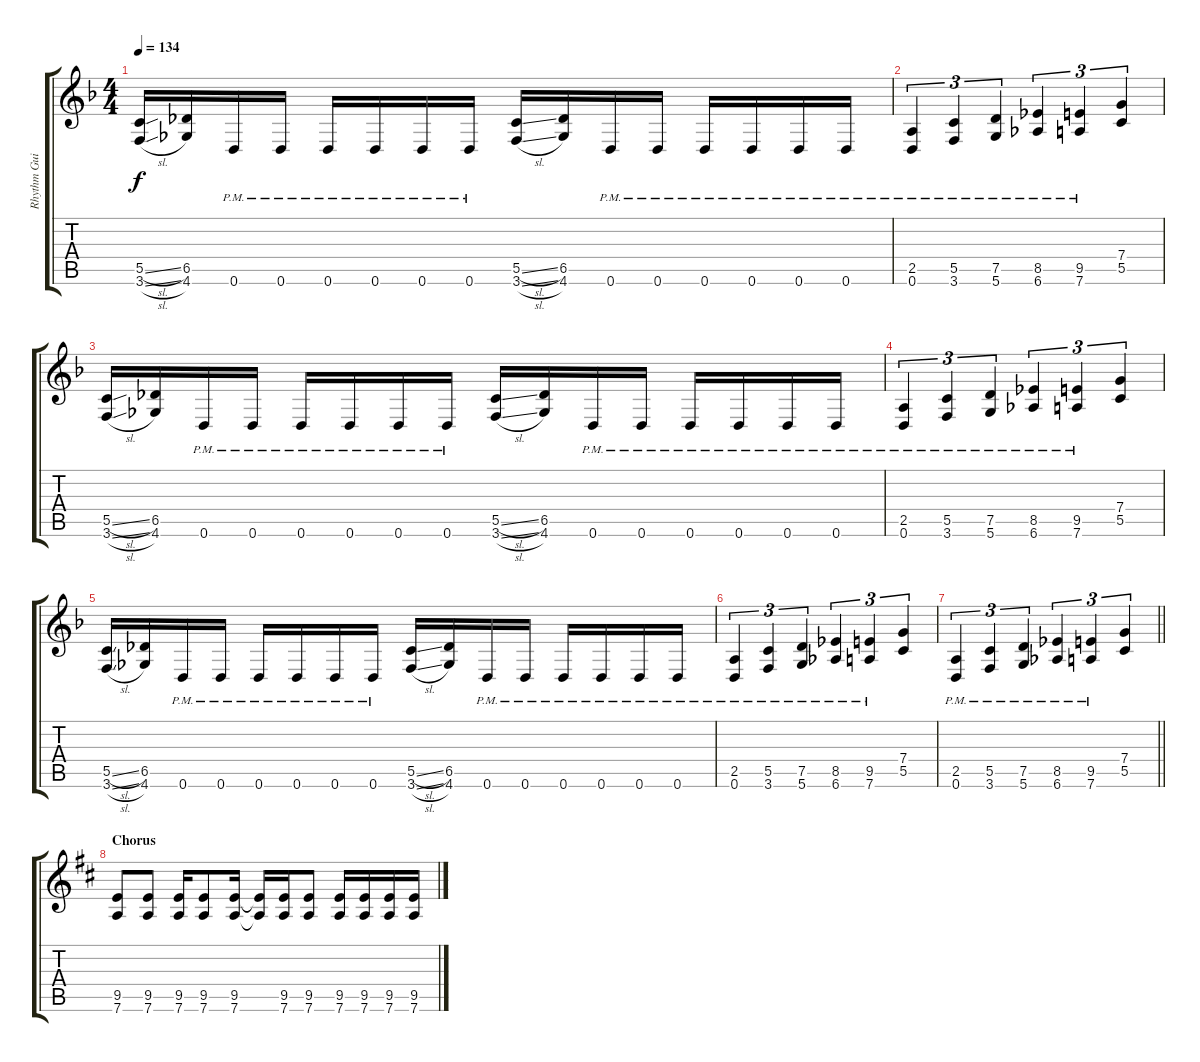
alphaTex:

\track ("Rhythm Guitar 1" "Rhythm Gui") {instrument distortionguitar}
\staff {score tabs}
\tuning (D4 A3 F3 C3 G2 D2) {hide}
\ts (4 4)
\tempo 134
\clef g2
\ks dminor
(5.5{sl} 3.6{sl}).16{dy f} (6.5 4.6).16 0.6{pm}.16 0.6{pm}.16 0.6{pm}.16 0.6{pm}.16 0.6{pm}.16 0.6{pm}.16 (5.5{sl} 3.6{sl}).16 (6.5 4.6).16 0.6{pm}.16 0.6{pm}.16 0.6{pm}.16 0.6{pm}.16 0.6{pm}.16 0.6{pm}.16 |
(2.5{pm} 0.6{pm}).4{tu (3 2)} (5.5{pm} 3.6{pm}).4{tu (3 2)} (7.5{pm} 5.6{pm}).4{tu (3 2)} (8.5{pm} 6.6{pm}).4{tu (3 2)} (9.5{pm} 7.6{pm}).4{tu (3 2)} (7.4 5.5).4{tu (3 2)} |
(5.5{sl} 3.6{sl}).16 (6.5 4.6).16 0.6{pm}.16 0.6{pm}.16 0.6{pm}.16 0.6{pm}.16 0.6{pm}.16 0.6{pm}.16 (5.5{sl} 3.6{sl}).16 (6.5 4.6).16 0.6{pm}.16 0.6{pm}.16 0.6{pm}.16 0.6{pm}.16 0.6{pm}.16 0.6{pm}.16 |
(2.5{pm} 0.6{pm}).4{tu (3 2)} (5.5{pm} 3.6{pm}).4{tu (3 2)} (7.5{pm} 5.6{pm}).4{tu (3 2)} (8.5{pm} 6.6{pm}).4{tu (3 2)} (9.5{pm} 7.6{pm}).4{tu (3 2)} (7.4 5.5).4{tu (3 2)} |
(5.5{sl} 3.6{sl}).16 (6.5 4.6).16 0.6{pm}.16 0.6{pm}.16 0.6{pm}.16 0.6{pm}.16 0.6{pm}.16 0.6{pm}.16 (5.5{sl} 3.6{sl}).16 (6.5 4.6).16 0.6{pm}.16 0.6{pm}.16 0.6{pm}.16 0.6{pm}.16 0.6{pm}.16 0.6{pm}.16 |
(2.5{pm} 0.6{pm}).4{tu (3 2)} (5.5{pm} 3.6{pm}).4{tu (3 2)} (7.5{pm} 5.6{pm}).4{tu (3 2)} (8.5{pm} 6.6{pm}).4{tu (3 2)} (9.5{pm} 7.6{pm}).4{tu (3 2)} (7.4 5.5).4{tu (3 2)} |
\barLineRight lightlight
(2.5{pm} 0.6{pm}).4{tu (3 2)} (5.5{pm} 3.6{pm}).4{tu (3 2)} (7.5{pm} 5.6{pm}).4{tu (3 2)} (8.5{pm} 6.6{pm}).4{tu (3 2)} (9.5{pm} 7.6{pm}).4{tu (3 2)} (7.4 5.5).4{tu (3 2)} |
\section ("" "Chorus")
\ks bminor
(9.5 7.6).8 (9.5 7.6).8 (9.5 7.6).16 (9.5 7.6).8 (9.5 7.6).16 (9.5{t} 7.6{t}).16 (9.5 7.6).16 (9.5 7.6).8 (9.5 7.6).16 (9.5 7.6).16 (9.5 7.6).16 (9.5 7.6).16
